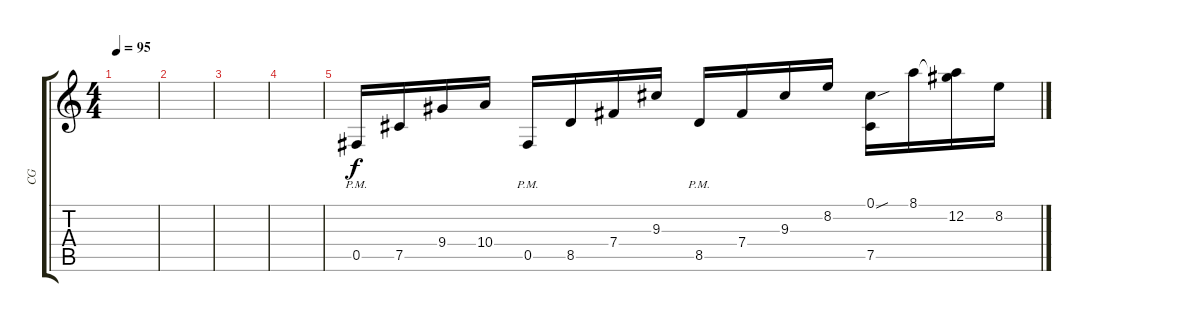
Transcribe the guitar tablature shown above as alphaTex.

\track ("CG" "CG") {instrument electricguitarclean}
\staff {score tabs}
\tuning (Db4 Ab3 E3 B2 Gb2 Db2) {hide}
\ts (4 4)
\tempo 95
\clef g2
\ks c
|
|
|
|
0.5{pm}.16{instrument electricguitarclean} 7.5.16 9.4.16 10.4.16 0.5{pm}.16 8.5.16 7.4.16 9.3.16 8.5{pm}.16 7.4.16 9.3.16 8.2.16 (0.1{sou} 7.5).16 8.1.16 (8.1{t} 12.2).16 8.2.16
